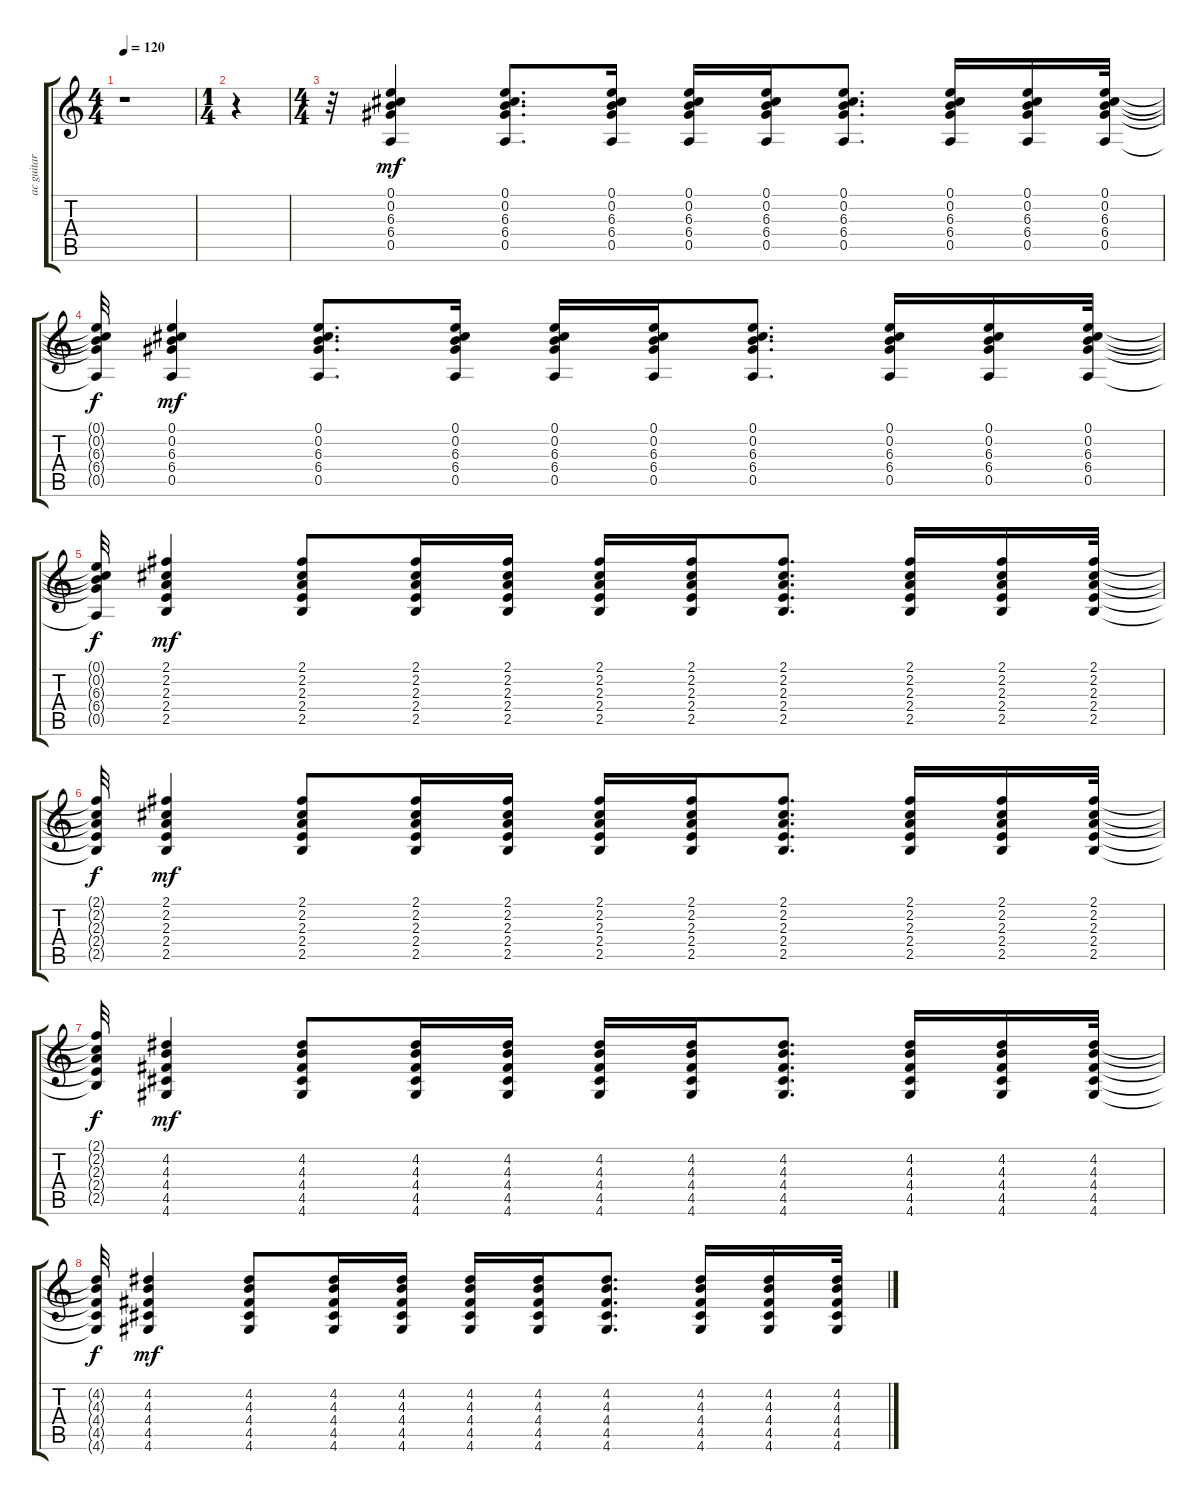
\track ("ac guitar" "ac guitar") {instrument acousticguitarsteel}
\staff {score tabs}
\tuning (E4 B3 G3 D3 A2 E2) {hide}
\ts (4 4)
\tempo 120
\clef g2
\ks c
r.1{dy mf instrument acousticguitarsteel} |
\ts (1 4)
r.4 |
\ts (4 4)
r.32 (0.1 0.2 6.3 6.4 0.5).4 (0.1 0.2 6.3 6.4 0.5).8{d} (0.1 0.2 6.3 6.4 0.5).16 (0.1 0.2 6.3 6.4 0.5).16 (0.1 0.2 6.3 6.4 0.5).16 (0.1 0.2 6.3 6.4 0.5).8{d} (0.1 0.2 6.3 6.4 0.5).16 (0.1 0.2 6.3 6.4 0.5).16 (0.1 0.2 6.3 6.4 0.5).32 |
(0.1{t} 0.2{t} 6.3{t} 6.4{t} 0.5{t}).32{dy f} (0.1 0.2 6.3 6.4 0.5).4{dy mf} (0.1 0.2 6.3 6.4 0.5).8{d} (0.1 0.2 6.3 6.4 0.5).16 (0.1 0.2 6.3 6.4 0.5).16 (0.1 0.2 6.3 6.4 0.5).16 (0.1 0.2 6.3 6.4 0.5).8{d} (0.1 0.2 6.3 6.4 0.5).16 (0.1 0.2 6.3 6.4 0.5).16 (0.1 0.2 6.3 6.4 0.5).32 |
(0.1{t} 0.2{t} 6.3{t} 6.4{t} 0.5{t}).32{dy f} (2.1 2.2 2.3 2.4 2.5).4{dy mf} (2.1 2.2 2.3 2.4 2.5).8 (2.1 2.2 2.3 2.4 2.5).16 (2.1 2.2 2.3 2.4 2.5).16 (2.1 2.2 2.3 2.4 2.5).16 (2.1 2.2 2.3 2.4 2.5).16 (2.1 2.2 2.3 2.4 2.5).8{d} (2.1 2.2 2.3 2.4 2.5).16 (2.1 2.2 2.3 2.4 2.5).16 (2.1 2.2 2.3 2.4 2.5).32 |
(2.1{t} 2.2{t} 2.3{t} 2.4{t} 2.5{t}).32{dy f} (2.1 2.2 2.3 2.4 2.5).4{dy mf} (2.1 2.2 2.3 2.4 2.5).8 (2.1 2.2 2.3 2.4 2.5).16 (2.1 2.2 2.3 2.4 2.5).16 (2.1 2.2 2.3 2.4 2.5).16 (2.1 2.2 2.3 2.4 2.5).16 (2.1 2.2 2.3 2.4 2.5).8{d} (2.1 2.2 2.3 2.4 2.5).16 (2.1 2.2 2.3 2.4 2.5).16 (2.1 2.2 2.3 2.4 2.5).32 |
(2.1{t} 2.2{t} 2.3{t} 2.4{t} 2.5{t}).32{dy f} (4.2 4.3 4.4 4.5 4.6).4{dy mf} (4.2 4.3 4.4 4.5 4.6).8 (4.2 4.3 4.4 4.5 4.6).16 (4.2 4.3 4.4 4.5 4.6).16 (4.2 4.3 4.4 4.5 4.6).16 (4.2 4.3 4.4 4.5 4.6).16 (4.2 4.3 4.4 4.5 4.6).8{d} (4.2 4.3 4.4 4.5 4.6).16 (4.2 4.3 4.4 4.5 4.6).16 (4.2 4.3 4.4 4.5 4.6).32 |
(4.2{t} 4.3{t} 4.4{t} 4.5{t} 4.6{t}).32{dy f} (4.2 4.3 4.4 4.5 4.6).4{dy mf} (4.2 4.3 4.4 4.5 4.6).8 (4.2 4.3 4.4 4.5 4.6).16 (4.2 4.3 4.4 4.5 4.6).16 (4.2 4.3 4.4 4.5 4.6).16 (4.2 4.3 4.4 4.5 4.6).16 (4.2 4.3 4.4 4.5 4.6).8{d} (4.2 4.3 4.4 4.5 4.6).16 (4.2 4.3 4.4 4.5 4.6).16 (4.2 4.3 4.4 4.5 4.6).32
